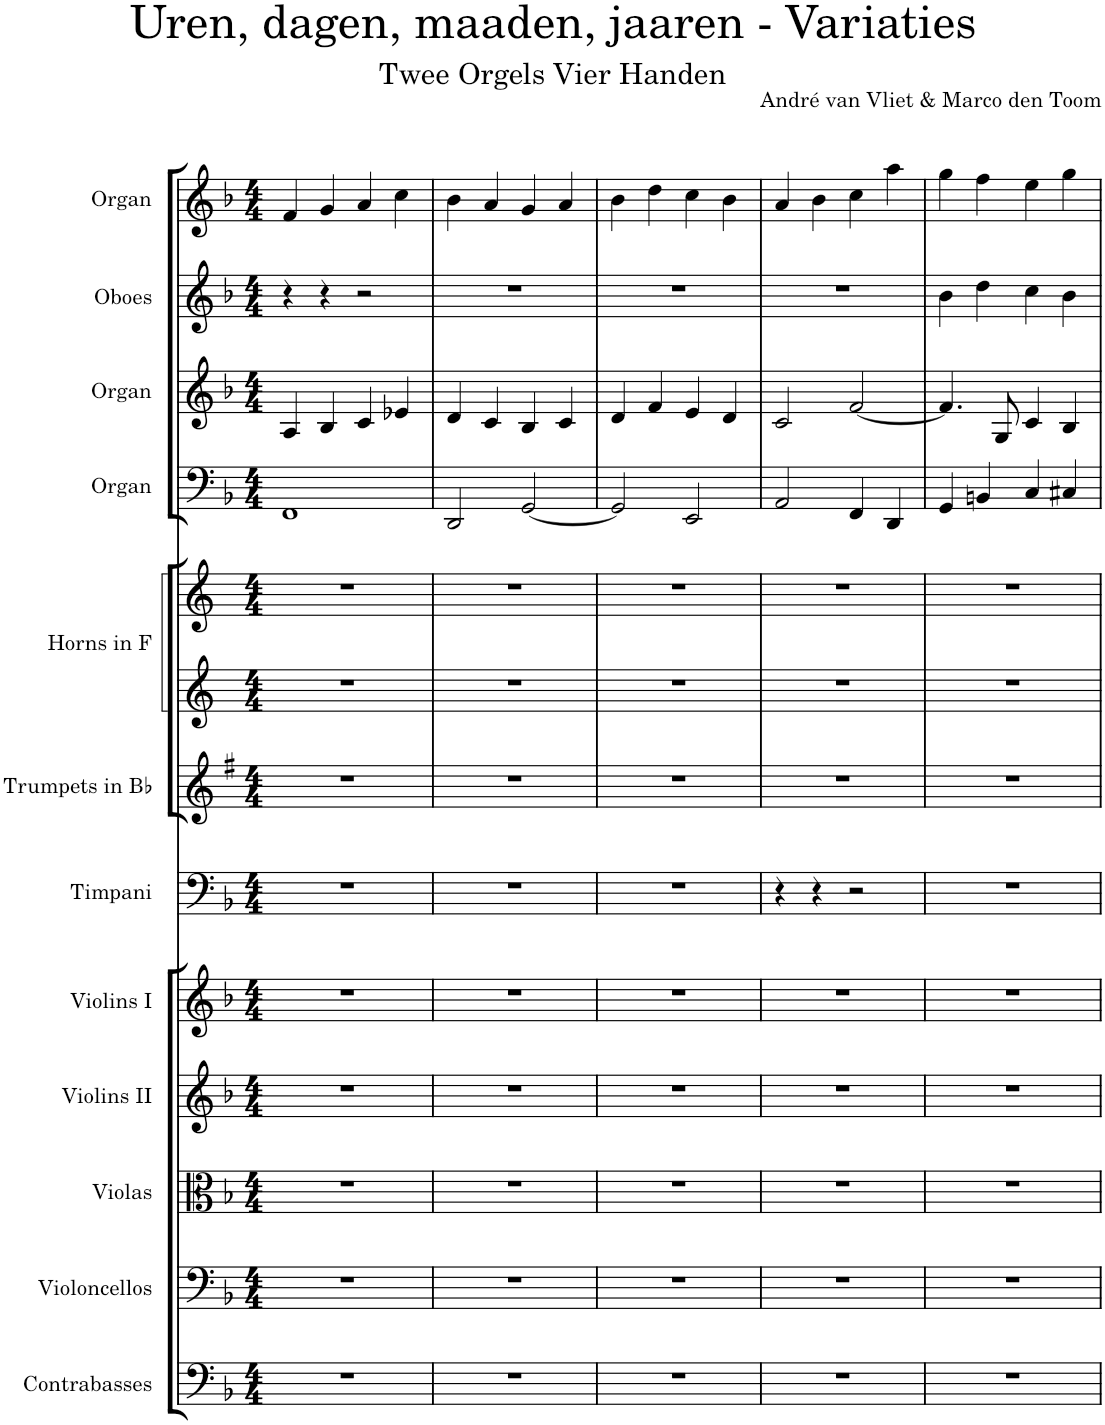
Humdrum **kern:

**kern	**kern	**kern	**kern	**kern	**kern	**kern	**kern	**kern	**kern	**kern	**kern	**kern
*part12	*part11	*part10	*part9	*part8	*part7	*part6	*part5	*part5	*part4	*part3	*part2	*part1
*staff13	*staff12	*staff11	*staff10	*staff9	*staff8	*staff7	*staff6	*staff5	*staff4	*staff3	*staff2	*staff1
*I"Contrabasses	*I"Violoncellos	*I"Violas	*I"Violins II	*I"Violins I	*I"Timpani	*I"Trumpets in Bb	*I"Horns in F	*	*I"Organ	*I"Organ	*I"Oboes	*I"Organ
*I'Cb.	*I'Vc.	*I'Vla.	*I'Vln. II	*I'Vln. I	*I'Timp.	*	*	*	*I'Org.	*I'Org.	*I'Ob.	*I'Org.
*clefF4	*clefF4	*clefC3	*clefG2	*clefG2	*clefF4	*clefG2	*clefG2	*clefG2	*clefF4	*clefG2	*clefG2	*clefG2
*Trd7c12	*	*	*	*	*	*Trd1c2	*Trd4c7	*Trd4c7	*	*	*	*
*k[b-]	*k[b-]	*k[b-]	*k[b-]	*k[b-]	*k[b-]	*k[f#]	*k[]	*k[]	*k[b-]	*k[b-]	*k[b-]	*k[b-]
*M4/4	*M4/4	*M4/4	*M4/4	*M4/4	*M4/4	*M4/4	*M4/4	*M4/4	*M4/4	*M4/4	*M4/4	*M4/4
=1	=1	=1	=1	=1	=1	=1	=1	=1	=1	=1	=1	=1
1r	1r	1r	1r	1r	1r	1r	1r	1r	1FF	4A/	4r	4f/
.	.	.	.	.	.	.	.	.	.	4B-/	4r	4g/
.	.	.	.	.	.	.	.	.	.	4c/	2r	4a/
.	.	.	.	.	.	.	.	.	.	4e-X/	.	4cc\
=2	=2	=2	=2	=2	=2	=2	=2	=2	=2	=2	=2	=2
1r	1r	1r	1r	1r	1r	1r	1r	1r	2DD/	4d/	1r	4b-\
.	.	.	.	.	.	.	.	.	.	4c/	.	4a/
.	.	.	.	.	.	.	.	.	[2GG/	4B-/	.	4g/
.	.	.	.	.	.	.	.	.	.	4c/	.	4a/
=3	=3	=3	=3	=3	=3	=3	=3	=3	=3	=3	=3	=3
1r	1r	1r	1r	1r	1r	1r	1r	1r	2GG/]	4d/	1r	4b-\
.	.	.	.	.	.	.	.	.	.	4f/	.	4dd\
.	.	.	.	.	.	.	.	.	2EE/	4e/	.	4cc\
.	.	.	.	.	.	.	.	.	.	4d/	.	4b-\
=4	=4	=4	=4	=4	=4	=4	=4	=4	=4	=4	=4	=4
1r	1r	1r	1r	1r	4r	1r	1r	1r	2AA/	2c/	1r	4a/
.	.	.	.	.	4r	.	.	.	.	.	.	4b-\
.	.	.	.	.	2r	.	.	.	4FF/	[2f/	.	4cc\
.	.	.	.	.	.	.	.	.	4DD/	.	.	4aa\
=5	=5	=5	=5	=5	=5	=5	=5	=5	=5	=5	=5	=5
1r	1r	1r	1r	1r	1r	1r	1r	1r	4GG/	4.f/]	4b-\	4gg\
.	.	.	.	.	.	.	.	.	4BBn/	.	4dd\	4ff\
.	.	.	.	.	.	.	.	.	.	8G/	.	.
.	.	.	.	.	.	.	.	.	4C/	4c/	4cc\	4ee\
.	.	.	.	.	.	.	.	.	4C#X/	4B-/	4b-\	4gg\
=	=	=	=	=	=	=	=	=	=	=	=	=
*-	*-	*-	*-	*-	*-	*-	*-	*-	*-	*-	*-	*-
